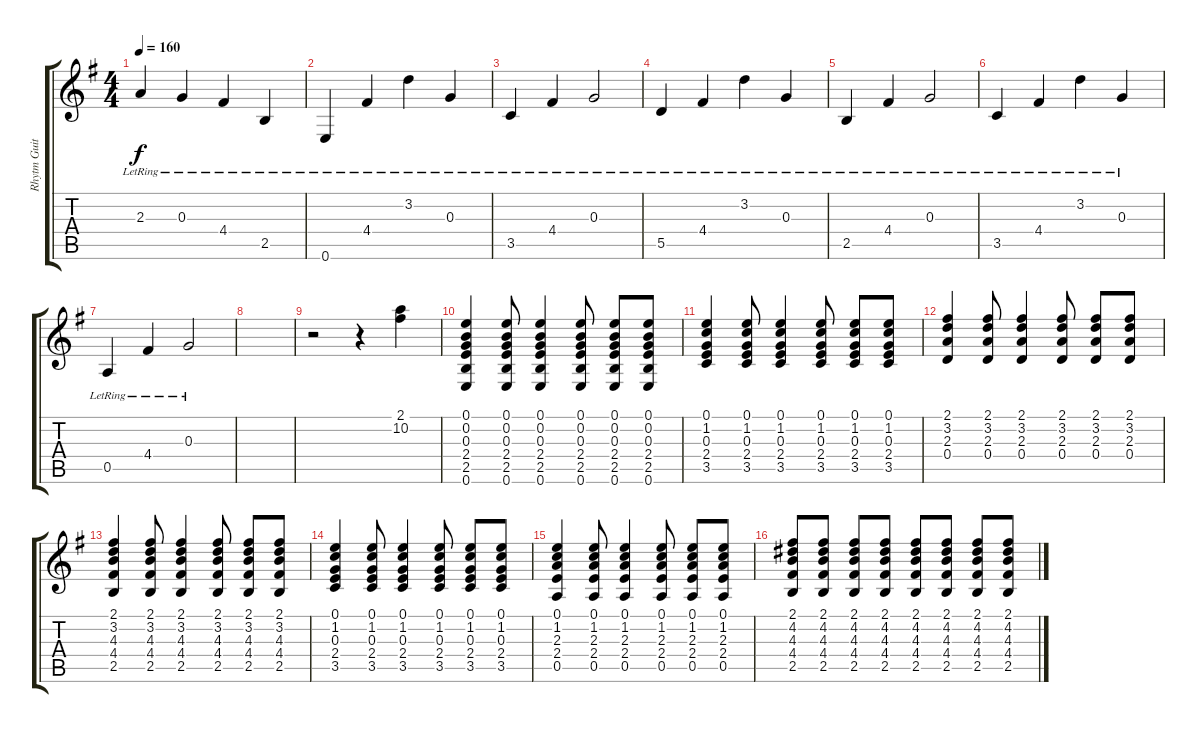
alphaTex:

\track ("Rhytm Guitar-Pauli" "Rhytm Guit") {instrument acousticguitarsteel}
\staff {score tabs}
\tuning (E4 B3 G3 D3 A2 E2) {hide}
\ts (4 4)
\tempo 160
\clef g2
\ks g
2.3{lr}.4{dy f} 0.3{lr}.4 4.4{lr}.4 2.5{lr}.4 |
0.6{lr}.4 4.4{lr}.4 3.2{lr}.4 0.3{lr}.4 |
3.5{lr}.4 4.4{lr}.4 0.3{lr}.2 |
5.5{lr}.4 4.4{lr}.4 3.2{lr}.4 0.3{lr}.4 |
2.5{lr}.4 4.4{lr}.4 0.3{lr}.2 |
3.5{lr}.4 4.4{lr}.4 3.2{lr}.4 0.3{lr}.4 |
0.5{lr}.4 4.4{lr}.4 0.3{lr}.2 |
|
r.2 r.4 (2.1 10.2).4 |
(0.1 0.2 0.3 2.4 2.5 0.6).4 (0.1 0.2 0.3 2.4 2.5 0.6).8 (0.1 0.2 0.3 2.4 2.5 0.6).4 (0.1 0.2 0.3 2.4 2.5 0.6).8 (0.1 0.2 0.3 2.4 2.5 0.6).8 (0.1 0.2 0.3 2.4 2.5 0.6).8 |
(0.1 1.2 0.3 2.4 3.5).4 (0.1 1.2 0.3 2.4 3.5).8 (0.1 1.2 0.3 2.4 3.5).4 (0.1 1.2 0.3 2.4 3.5).8 (0.1 1.2 0.3 2.4 3.5).8 (0.1 1.2 0.3 2.4 3.5).8 |
(2.1 3.2 2.3 0.4).4 (2.1 3.2 2.3 0.4).8 (2.1 3.2 2.3 0.4).4 (2.1 3.2 2.3 0.4).8 (2.1 3.2 2.3 0.4).8 (2.1 3.2 2.3 0.4).8 |
(2.1 3.2 4.3 4.4 2.5).4 (2.1 3.2 4.3 4.4 2.5).8 (2.1 3.2 4.3 4.4 2.5).4 (2.1 3.2 4.3 4.4 2.5).8 (2.1 3.2 4.3 4.4 2.5).8 (2.1 3.2 4.3 4.4 2.5).8 |
(0.1 1.2 0.3 2.4 3.5).4 (0.1 1.2 0.3 2.4 3.5).8 (0.1 1.2 0.3 2.4 3.5).4 (0.1 1.2 0.3 2.4 3.5).8 (0.1 1.2 0.3 2.4 3.5).8 (0.1 1.2 0.3 2.4 3.5).8 |
(0.1 1.2 2.3 2.4 0.5).4 (0.1 1.2 2.3 2.4 0.5).8 (0.1 1.2 2.3 2.4 0.5).4 (0.1 1.2 2.3 2.4 0.5).8 (0.1 1.2 2.3 2.4 0.5).8 (0.1 1.2 2.3 2.4 0.5).8 |
(2.1 4.2 4.3 4.4 2.5).8 (2.1 4.2 4.3 4.4 2.5).8 (2.1 4.2 4.3 4.4 2.5).8 (2.1 4.2 4.3 4.4 2.5).8 (2.1 4.2 4.3 4.4 2.5).8 (2.1 4.2 4.3 4.4 2.5).8 (2.1 4.2 4.3 4.4 2.5).8 (2.1 4.2 4.3 4.4 2.5).8
